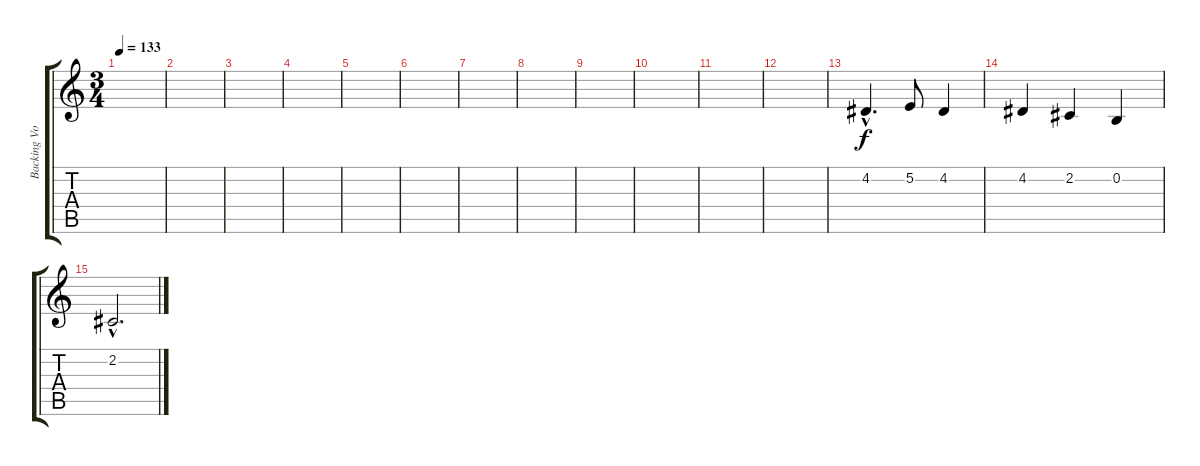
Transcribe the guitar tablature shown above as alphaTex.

\track ("Backing Vocals 2" "Backing Vo") {instrument pad2warm}
\staff {score tabs}
\tuning (E4 B3 G3 D3 A2 E2) {hide}
\ts (3 4)
\tempo 133
\clef g2
\ks c
|
|
|
|
|
|
|
|
|
|
|
|
4.2{hac}.4{d instrument choiraahs} 5.2.8 4.2.4 |
4.2.4 2.2.4 0.2.4 |
2.2{hac}.2{d}
